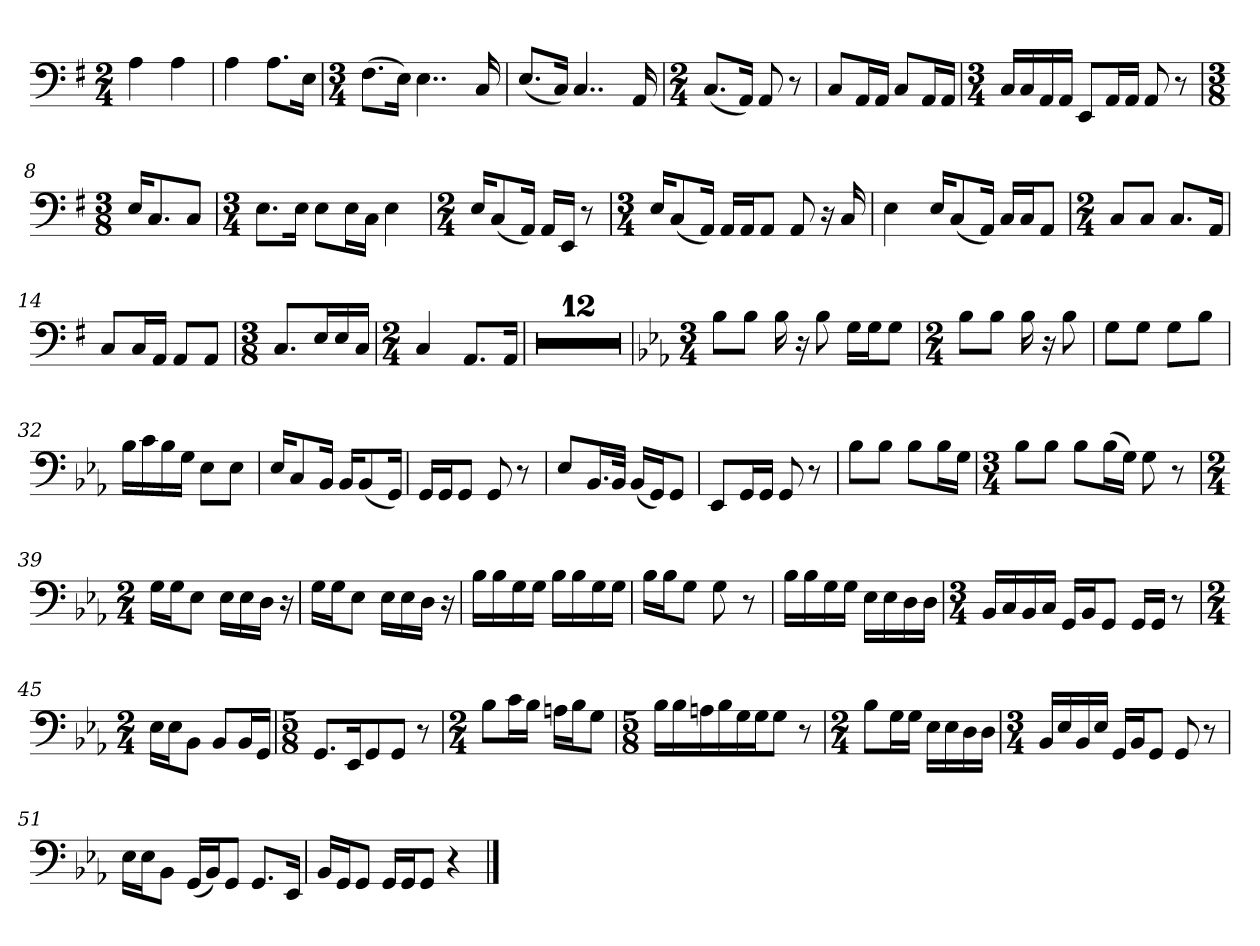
**kern
*part1
*staff1
*clefF4
*k[f#]
*M2/4
=1
4A\
4A\
=2
4A\
8.A\L
16E\Jk
=3
*M3/4
(8.F#\L
16E\Jk)
4..E\
16C/
=4
(8.E/L
16C/Jk)
4..C/
16AA/
=5
*M2/4
(8.C/L
16AA/Jk)
8AA/
8r
=6
8C/L
16AA/L
16AA/JJ
8C/L
16AA/L
16AA/JJ
=7
*M3/4
16C/LL
16C/
16AA/
16AA/JJ
8EE/L
16AA/L
16AA/JJ
8AA/
8r
=8
*M3/8
16E/KL
8.C/
8C/J
=9
*M3/4
8.E\L
16E\Jk
8E\L
16E\L
16C\JJ
4E\
=10
*M2/4
16E/KL
(8C/
16AA/Jk)
16AA/LL
16EE/JJ
8r
=11
*M3/4
16E/KL
(8C/
16AA/Jk)
16AA/LL
16AA/J
8AA/J
8AA/
16r
16C/
=12
4E\
16E/KL
(8C/
16AA/Jk)
16C/LL
16C/J
8AA/J
=13
*M2/4
8C/L
8C/J
8.C/L
16AA/Jk
=14
8C/L
16C/L
16AA/JJ
8AA/L
8AA/J
=15
*M3/8
8.C/L
16E/L
16E/
16C/JJ
=16
*M2/4
4C/
8.AA/L
16AA/Jk
=17
2r
=18
2r
=19
2r
=20
2r
=21
2r
=22
2r
=23
2r
=24
2r
=25
2r
=26
2r
=27
2r
=28
2r
=29
*k[b-e-a-]
*M3/4
8B-\L
8B-\J
16B-\
16r
8B-\
16G\LL
16G\J
8G\J
=30
*M2/4
8B-\L
8B-\J
16B-\
16r
8B-\
=31
8G\L
8G\J
8G\L
8B-\J
=32
16B-\LL
16c\
16B-\
16G\JJ
8E-\L
8E-\J
=33
16E-/KL
8C/
16BB-/Jk
16BB-/KL
(8BB-/
16GG/Jk)
=34
16GG/LL
16GG/J
8GG/J
8GG/
8r
=35
8E-/L
16.BB-/L
32BB-/JJk
(16BB-/LL
16GG/J)
8GG/J
=36
8EE-/L
16GG/L
16GG/JJ
8GG/
8r
=37
8B-\L
8B-\J
8B-\L
16B-\L
16G\JJ
=38
*M3/4
8B-\L
8B-\J
8B-\L
(16B-\L
16G\JJ)
8G\
8r
=39
*M2/4
16G\LL
16G\J
8E-\J
16E-\LL
16E-\
16D\JJ
16r
=40
16G\LL
16G\J
8E-\J
16E-\LL
16E-\
16D\JJ
16r
=41
16B-\LL
16B-\
16G\
16G\JJ
16B-\LL
16B-\
16G\
16G\JJ
=42
16B-\LL
16B-\J
8G\J
8G\
8r
=43
16B-\LL
16B-\
16G\
16G\JJ
16E-\LL
16E-\
16D\
16D\JJ
=44
*M3/4
16BB-/LL
16C/
16BB-/
16C/JJ
16GG/LL
16BB-/J
8GG/J
16GG/LL
16GG/JJ
8r
=45
*M2/4
16E-\LL
16E-\J
8BB-\J
8BB-/L
16BB-/L
16GG/JJ
=46
*M5/8
8.GG/L
16EE-/K
8GG/
8GG/J
8r
=47
*M2/4
8B-\L
16c\L
16B-\JJ
16An\LL
16B-\J
8G\J
=48
*M5/8
16B-\LL
16B-\
16An\
16B-\
16G\
16G\J
8G\J
8r
=49
*M2/4
8B-\L
16G\L
16G\JJ
16E-\LL
16E-\
16D\
16D\JJ
=50
*M3/4
16BB-/LL
16E-/
16BB-/
16E-/JJ
16GG/LL
16BB-/J
8GG/J
8GG/
8r
=51
16E-\LL
16E-\J
8BB-\J
(16GG/LL
16BB-/J)
8GG/J
8.GG/L
16EE-/Jk
=52
16BB-/LL
16GG/J
8GG/J
16GG/LL
16GG/J
8GG/J
4r
==
*-
